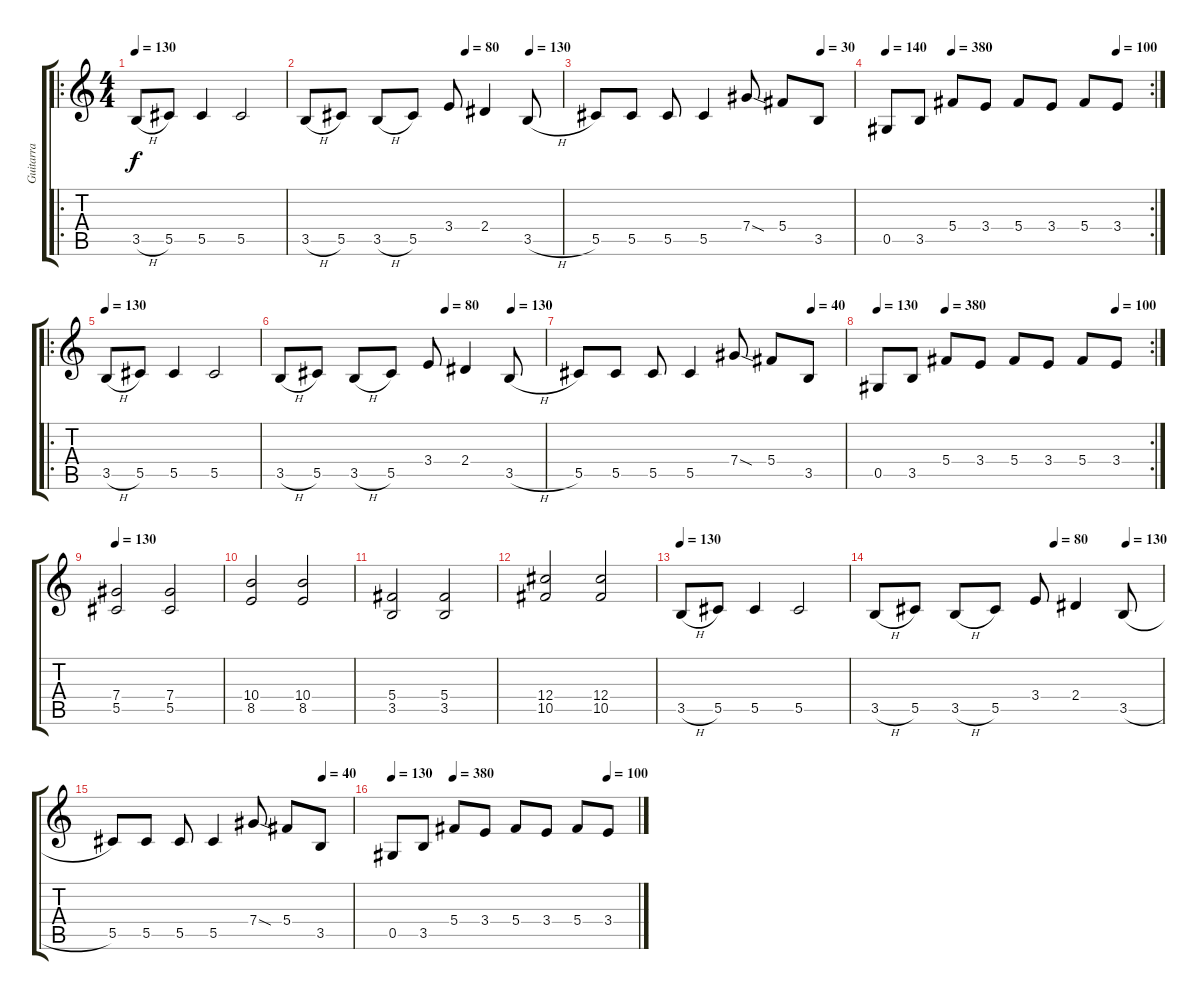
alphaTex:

\track ("Guitarra" "Guitarra") {instrument distortionguitar}
\staff {score tabs}
\tuning (Eb4 Bb3 Gb3 Db3 Ab2 Eb2) {hide}
\ro
\ts (4 4)
\tempo 130
\clef g2
\ks c
3.5{h}.8{dy f instrument distortionguitar} 5.5.8 5.5.4 5.5.2 |
\tempo (80 0.625)
\tempo (130 0.875)
3.5{h}.8 5.5.8 3.5{h}.8 5.5.8 3.4.8 2.4.4 3.5{h}.8 |
\tempo (30 0.875)
5.5.8 5.5.8 5.5.8 5.5.4 7.4{sod}.8 5.4.8 3.5.8 |
\rc 2
\tempo 140
\tempo (380 0.25)
\tempo (100 0.875)
0.5.8 3.5.8 5.4.8 3.4.8 5.4.8 3.4.8 5.4.8 3.4.8 |
\ro
\tempo 130
3.5{h}.8 5.5.8 5.5.4 5.5.2 |
\tempo (80 0.625)
\tempo (130 0.875)
3.5{h}.8 5.5.8 3.5{h}.8 5.5.8 3.4.8 2.4.4 3.5{h}.8 |
\tempo (20 0.875)
\tempo (40 0.875)
5.5.8 5.5.8 5.5.8 5.5.4 7.4{sod}.8 5.4.8 3.5.8 |
\rc 2
\tempo 130
\tempo (380 0.25)
\tempo (100 0.875)
0.5.8 3.5.8 5.4.8 3.4.8 5.4.8 3.4.8 5.4.8 3.4.8 |
\tempo 130
(7.4 5.5).2 (7.4 5.5).2 |
(10.4 8.5).2 (10.4 8.5).2 |
(5.4 3.5).2 (5.4 3.5).2 |
(12.4 10.5).2 (12.4 10.5).2 |
\tempo 130
3.5{h}.8 5.5.8 5.5.4 5.5.2 |
\tempo (80 0.625)
\tempo (130 0.875)
3.5{h}.8 5.5.8 3.5{h}.8 5.5.8 3.4.8 2.4.4 3.5{h}.8 |
\tempo (30 0.875)
\tempo (40 0.875)
5.5.8 5.5.8 5.5.8 5.5.4 7.4{sod}.8 5.4.8 3.5.8 |
\tempo 130
\tempo (380 0.25)
\tempo (100 0.875)
0.5.8 3.5.8 5.4.8 3.4.8 5.4.8 3.4.8 5.4.8 3.4.8
